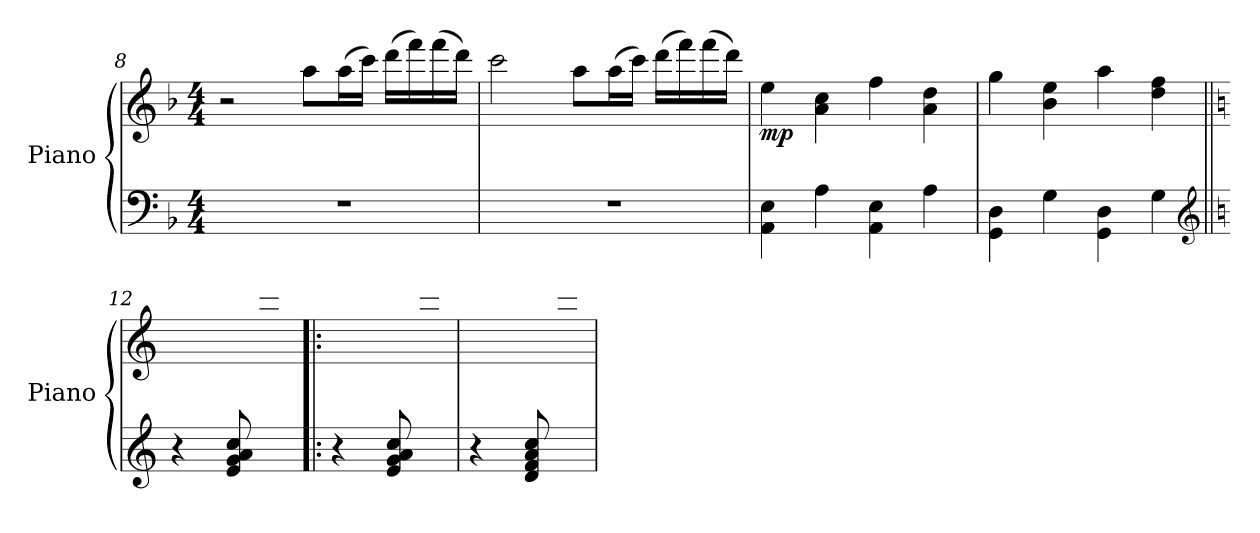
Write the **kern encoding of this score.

**kern	**kern	**dynam
*part1	*part1	*part1
*staff2	*staff1	*staff1/2
*I"Piano	*	*
*I'Piano	*	*
!!LO:LB:g=z
*clefF4	*clefG2	*
*k[b-]	*k[b-]	*
*M4/4	*M4/4	*
=8	=8	=8
1rF	2rcc	.
.	8aa\L	.
.	(>16aa\L	.
.	16ccc\JJ)	.
.	(>16ddd\LL	.
.	16fff\)	.
.	(>16fff\	.
.	16ddd\JJ)	.
=9	=9	=9
1rF	2ccc\	.
.	8aa\L	.
.	(>16aa\L	.
.	16ccc\JJ)	.
.	(>16ddd\LL	.
.	16fff\)	.
.	(>16fff\	.
.	16ddd\JJ)	.
=10	=10	=10
!	!	!LO:DY:b
4AA\ 4E\	4ee\	mp
4A\	4a\ 4cc\	.
4AA\ 4E\	4ff\	.
4A\	4a\ 4dd\	.
=11	=11	=11
4GG\ 4D\	4gg\	.
4G\	4b-\ 4ee\	.
4GG\ 4D\	4aa\	.
4G\	4dd\ 4ff\	.
*clefG2	*	*
!!LO:LB:g=z
=12||	=12||	=12||
*k[]	*k[]	*
4r	4.ryy	.
8e/ 8g/ 8a/ 8cc/L	.	.
8ryy	8ee\ 8gg\ 8aa\ 8ccc\J	.
=13!|:	=13!|:	=13!|:
4r	4.ryy	.
8e/ 8g/ 8a/ 8cc/L	.	.
8ryy	8ee\ 8gg\ 8aa\ 8ccc\J	.
=14	=14	=14
4r	4.ryy	.
8d/ 8f/ 8a/ 8cc/L	.	.
8ryy	8dd\ 8ff\ 8aa\ 8ccc\J	.
=	=	=
*-	*-	*-
